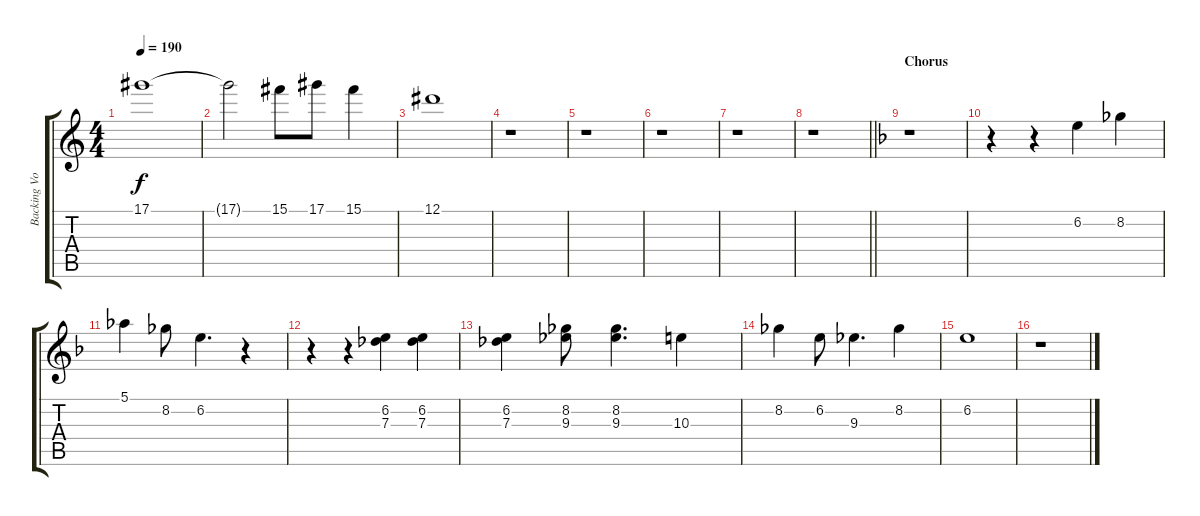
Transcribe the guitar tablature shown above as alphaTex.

\track ("Backing Vocals" "Backing Vo") {instrument overdrivenguitar}
\staff {score tabs}
\tuning (Eb4 Bb3 Gb3 Db3 Ab2 Eb2) {hide}
\ts (4 4)
\tempo 190
\clef g2
\ks c
17.1.1{dy f} |
17.1{t}.2 15.1.8 17.1.8 15.1.4 |
12.1.1 |
r.1 |
r.1 |
r.1 |
r.1 |
\barLineRight lightlight
r.1 |
\section ("" "Chorus")
\ks dminor
r.1 |
r.4 r.4 6.2.4 8.2.4 |
5.1.4 8.2.8 6.2.4{d} r.4 |
r.4 r.4 (6.2 7.3).4 (6.2 7.3).4 |
(6.2 7.3).4 (8.2 9.3).8 (8.2 9.3).4{d} 10.3.4 |
8.2.4 6.2.8 9.3.4{d} 8.2.4 |
6.2.1 |
r.1
